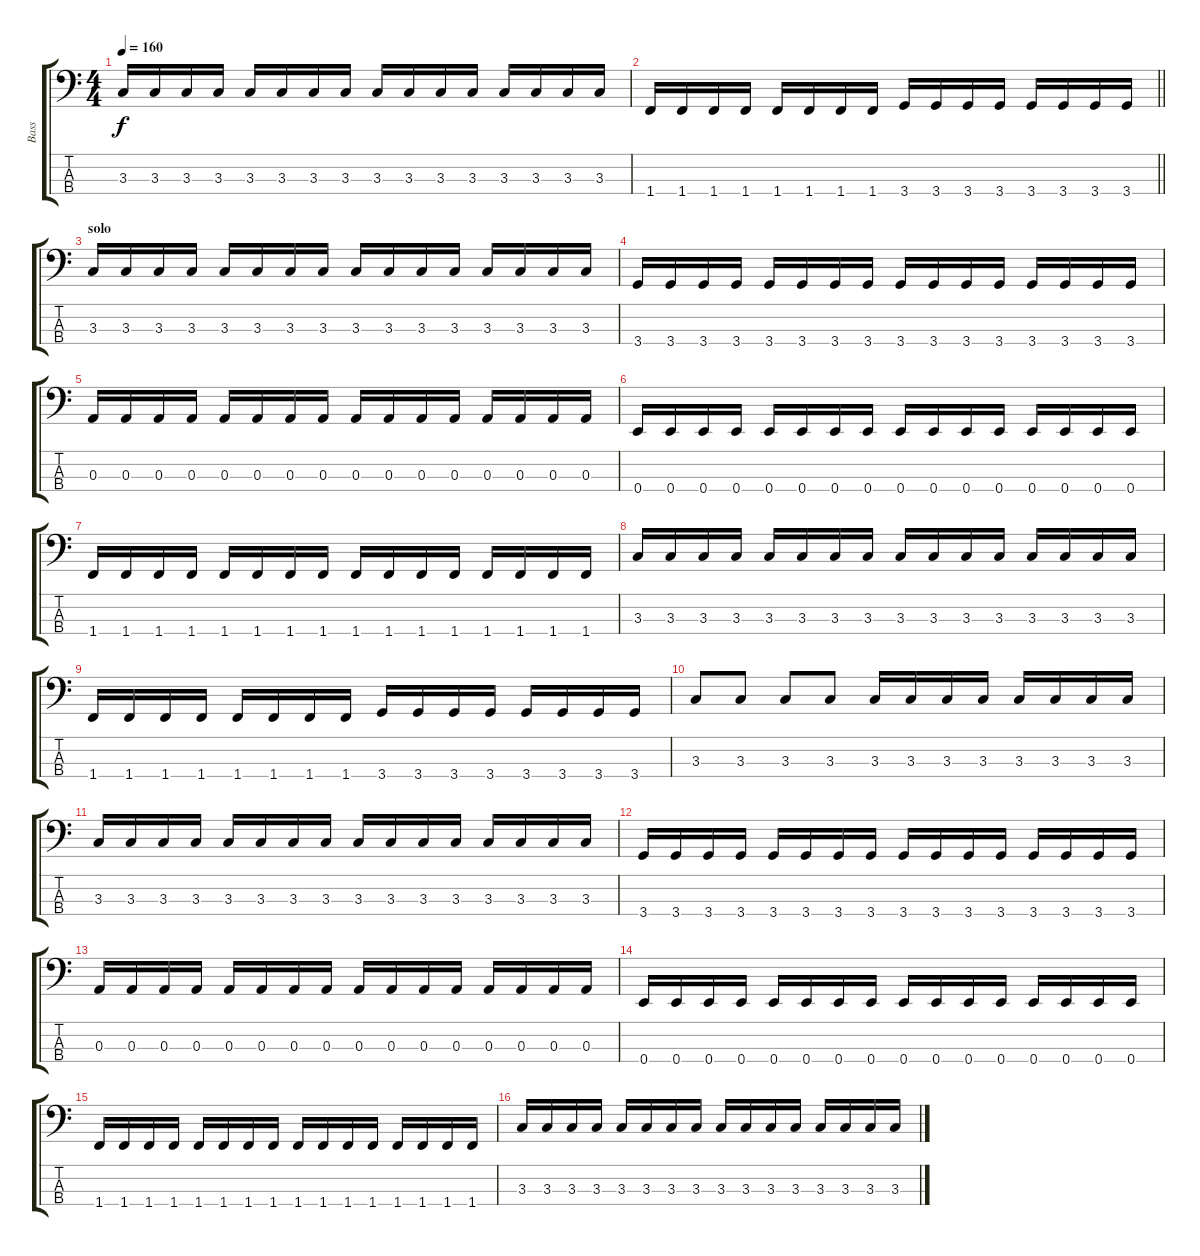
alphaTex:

\track ("Bass" "Bass") {instrument electricbasspick}
\staff {score tabs}
\tuning (G2 D2 A1 E1) {hide}
\ts (4 4)
\tempo 160
\clef f4
\ks c
3.3.16{dy f} 3.3.16 3.3.16 3.3.16 3.3.16 3.3.16 3.3.16 3.3.16 3.3.16 3.3.16 3.3.16 3.3.16 3.3.16 3.3.16 3.3.16 3.3.16 |
\barLineRight lightlight
1.4.16 1.4.16 1.4.16 1.4.16 1.4.16 1.4.16 1.4.16 1.4.16 3.4.16 3.4.16 3.4.16 3.4.16 3.4.16 3.4.16 3.4.16 3.4.16 |
\section ("" "solo")
3.3.16 3.3.16 3.3.16 3.3.16 3.3.16 3.3.16 3.3.16 3.3.16 3.3.16 3.3.16 3.3.16 3.3.16 3.3.16 3.3.16 3.3.16 3.3.16 |
3.4.16 3.4.16 3.4.16 3.4.16 3.4.16 3.4.16 3.4.16 3.4.16 3.4.16 3.4.16 3.4.16 3.4.16 3.4.16 3.4.16 3.4.16 3.4.16 |
0.3.16 0.3.16 0.3.16 0.3.16 0.3.16 0.3.16 0.3.16 0.3.16 0.3.16 0.3.16 0.3.16 0.3.16 0.3.16 0.3.16 0.3.16 0.3.16 |
0.4.16 0.4.16 0.4.16 0.4.16 0.4.16 0.4.16 0.4.16 0.4.16 0.4.16 0.4.16 0.4.16 0.4.16 0.4.16 0.4.16 0.4.16 0.4.16 |
1.4.16 1.4.16 1.4.16 1.4.16 1.4.16 1.4.16 1.4.16 1.4.16 1.4.16 1.4.16 1.4.16 1.4.16 1.4.16 1.4.16 1.4.16 1.4.16 |
3.3.16 3.3.16 3.3.16 3.3.16 3.3.16 3.3.16 3.3.16 3.3.16 3.3.16 3.3.16 3.3.16 3.3.16 3.3.16 3.3.16 3.3.16 3.3.16 |
1.4.16 1.4.16 1.4.16 1.4.16 1.4.16 1.4.16 1.4.16 1.4.16 3.4.16 3.4.16 3.4.16 3.4.16 3.4.16 3.4.16 3.4.16 3.4.16 |
3.3.8 3.3.8 3.3.8 3.3.8 3.3.16 3.3.16 3.3.16 3.3.16 3.3.16 3.3.16 3.3.16 3.3.16 |
3.3.16 3.3.16 3.3.16 3.3.16 3.3.16 3.3.16 3.3.16 3.3.16 3.3.16 3.3.16 3.3.16 3.3.16 3.3.16 3.3.16 3.3.16 3.3.16 |
3.4.16 3.4.16 3.4.16 3.4.16 3.4.16 3.4.16 3.4.16 3.4.16 3.4.16 3.4.16 3.4.16 3.4.16 3.4.16 3.4.16 3.4.16 3.4.16 |
0.3.16 0.3.16 0.3.16 0.3.16 0.3.16 0.3.16 0.3.16 0.3.16 0.3.16 0.3.16 0.3.16 0.3.16 0.3.16 0.3.16 0.3.16 0.3.16 |
0.4.16 0.4.16 0.4.16 0.4.16 0.4.16 0.4.16 0.4.16 0.4.16 0.4.16 0.4.16 0.4.16 0.4.16 0.4.16 0.4.16 0.4.16 0.4.16 |
1.4.16 1.4.16 1.4.16 1.4.16 1.4.16 1.4.16 1.4.16 1.4.16 1.4.16 1.4.16 1.4.16 1.4.16 1.4.16 1.4.16 1.4.16 1.4.16 |
3.3.16 3.3.16 3.3.16 3.3.16 3.3.16 3.3.16 3.3.16 3.3.16 3.3.16 3.3.16 3.3.16 3.3.16 3.3.16 3.3.16 3.3.16 3.3.16
